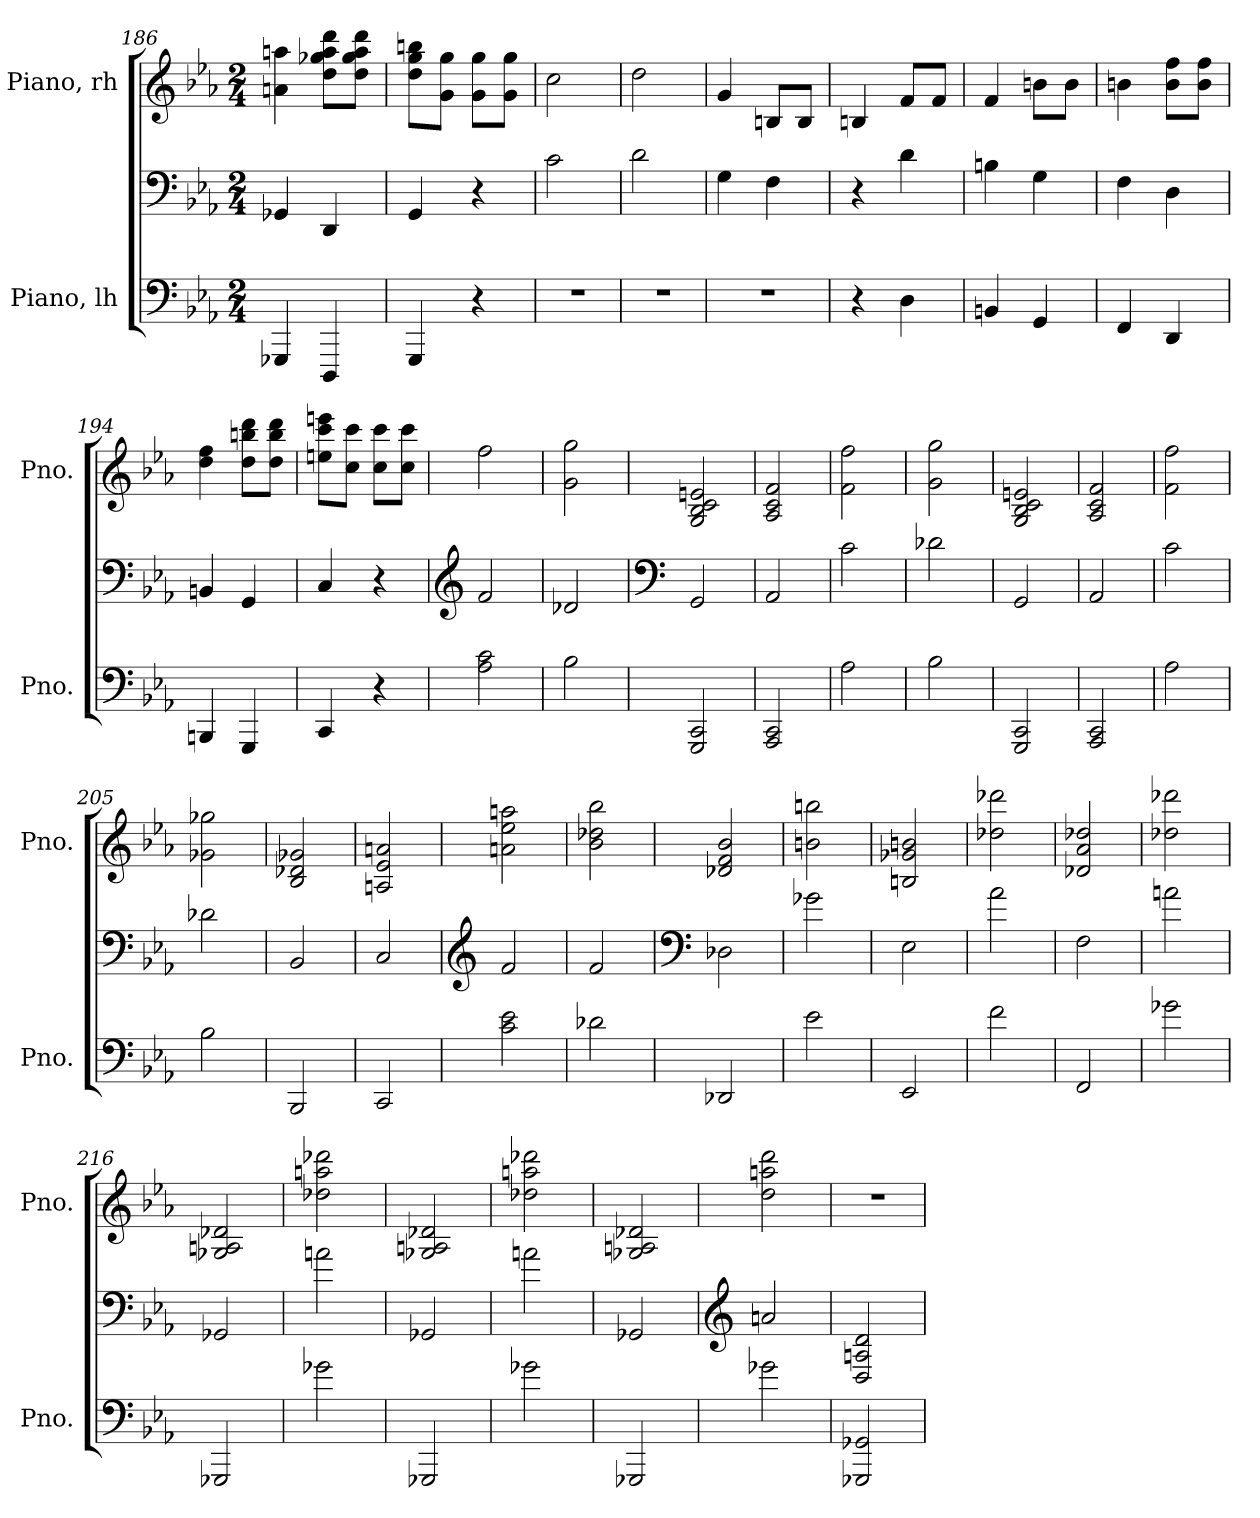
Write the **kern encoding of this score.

**kern	**kern	**kern
*part2	*part2	*part1
*staff3	*staff2	*staff1
*I"Piano, lh	*	*I"Piano, rh
*I'Pno.	*	*I'Pno.
*clefF4	*clefF4	*clefG2
*k[b-e-a-]	*k[b-e-a-]	*k[b-e-a-]
*M2/4	*M2/4	*M2/4
=186	=186	=186
4GGG-X/	4GG-X/	4an\ 4aan\
4DDD/	4DD/	8dd\ 8gg-X\ 8aa\ 8ddd\L
.	.	8dd\ 8gg-\ 8aa\ 8ddd\J
=187	=187	=187
4GGG/	4GG/	8dd\ 8gg\ 8bbn\L
.	.	8g\ 8gg\J
4r	4r	8g\ 8gg\L
.	.	8g\ 8gg\J
=188	=188	=188
2r	2c\	2cc\
=189	=189	=189
2r	2d\	2dd\
!!LO:LB:g=z
=190	=190	=190
2r	4G\	4g/
.	4F\	8Bn/L
.	.	8B/J
=191	=191	=191
4r	4r	4Bn/
4D\	4d\	8f/L
.	.	8f/J
=192	=192	=192
4BBn/	4Bn\	4f/
4GG/	4G\	8bn\L
.	.	8b\J
=193	=193	=193
4FF/	4F\	4bn\
4DD/	4D\	8b\ 8ff\L
.	.	8b\ 8ff\J
=194	=194	=194
4BBBn/	4BBn/	4dd\ 4ff\
4GGG/	4GG/	8dd\ 8bbn\ 8ddd\L
.	.	8dd\ 8bb\ 8ddd\J
=195	=195	=195
4CC/	4C/	8een\ 8ccc\ 8eeen\L
.	.	8cc\ 8ccc\J
4r	4r	8cc\ 8ccc\L
.	.	8cc\ 8ccc\J
=196	=196	=196
*	*clefG2	*
2A-\ 2c\	2f/	2ff\
=197	=197	=197
2B-\	2d-X/	2g\ 2gg\
=198	=198	=198
*	*clefF4	*
2GGG/ 2CC/	2GG/	2G/ 2B-/ 2c/ 2en/
!!LO:LB:g=z
=199	=199	=199
2AAA-/ 2CC/	2AA-/	2A-/ 2c/ 2f/
=200	=200	=200
2A-\	2c\	2f\ 2ff\
=201	=201	=201
2B-\	2d-X\	2g\ 2gg\
=202	=202	=202
2GGG/ 2CC/	2GG/	2G/ 2B-/ 2c/ 2en/
=203	=203	=203
2AAA-/ 2CC/	2AA-/	2A-/ 2c/ 2f/
=204	=204	=204
2A-\	2c\	2f\ 2ff\
=205	=205	=205
2B-\	2d-X\	2g-X\ 2gg-X\
=206	=206	=206
2BBB-/	2BB-/	2B-/ 2d-X/ 2g-X/
=207	=207	=207
2CC/	2C/	2An/ 2e-/ 2an/
=208	=208	=208
*	*clefG2	*
2c\ 2e-\	2f/	2an\ 2ee-\ 2aan\
=209	=209	=209
2d-X\	2f/	2b-\ 2dd-X\ 2bb-\
=210	=210	=210
*	*clefF4	*
2DD-X/	2D-X\	2d-X/ 2f/ 2b-/
=211	=211	=211
2e-\	2g-X\	2bn\ 2bbn\
=212	=212	=212
2EE-/	2E-\	2Bn/ 2g-X/ 2bn/
=213	=213	=213
2f\	2a-\	2dd-X\ 2ddd-X\
!!LO:LB:g=z
=214	=214	=214
2FF/	2F\	2d-X/ 2a-/ 2dd-X/
=215	=215	=215
2g-X\	2an\	2dd-X\ 2ddd-X\
=216	=216	=216
2GGG-X/	2GG-X/	2G-X/ 2An/ 2d-X/
=217	=217	=217
2g-X\	2an\	2dd-X\ 2aan\ 2ddd-X\
=218	=218	=218
2GGG-X/	2GG-X/	2G-X/ 2An/ 2d-X/
=219	=219	=219
2g-X\	2an\	2dd-X\ 2aan\ 2ddd-X\
=220	=220	=220
2GGG-X/	2GG-X/	2G-X/ 2An/ 2d-X/
=221	=221	=221
*	*clefG2	*
2g-X\	2an/	2dd\ 2aan\ 2ddd\
=222	=222	=222
2GGG-X/ 2GG-X/	2D/ 2An/ 2d/	2r
=	=	=
*-	*-	*-
